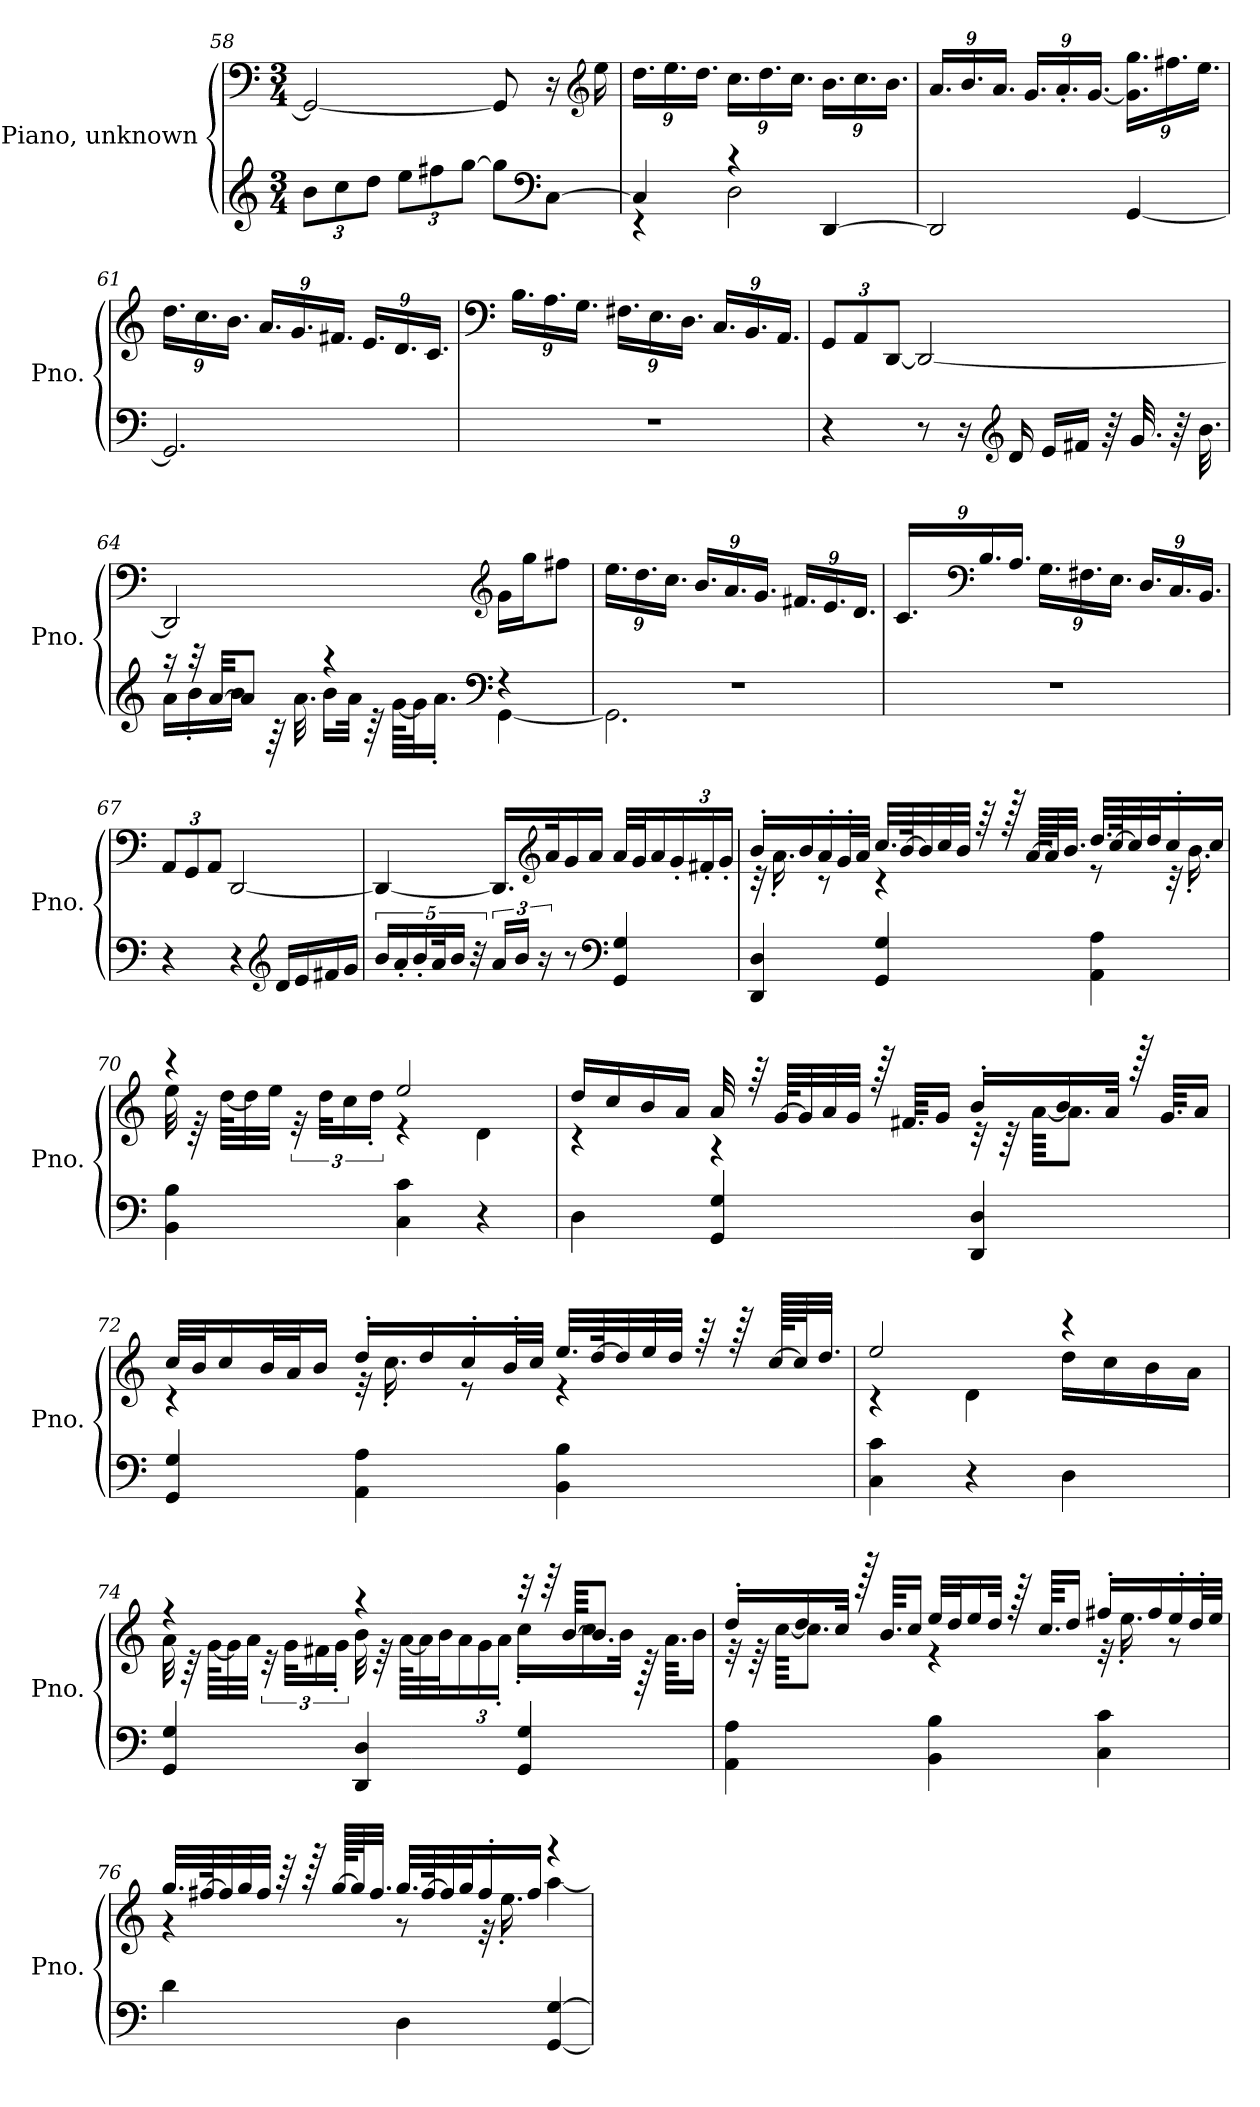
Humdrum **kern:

**kern	**kern
*part1	*part1
*staff2	*staff1
*I"Piano, unknown	*
*I'Pno.	*
!!LO:PB:g=z
*clefG2	*clefF4
*k[]	*k[]
*M3/4	*M3/4
*Xbrackettup	*
=58	=58
12b\L	2GG/_
12cc\	.
12dd\J	.
12ee\L	.
12ff#X\	.
[12gg\J	.
8gg\L]	8GG/]
*clefF4	*
[8C\J	16r
*	*clefG2
.	16ee\
=59	=59
*^	*
*	*	*Xbrackettup
4C/]	4r	18.dd\LL
.	.	18.ee\
.	.	18.dd\JJ
4r	2D\	18.cc\LL
.	.	18.dd\
.	.	18.cc\JJ
[4DD/	.	18.b\LL
.	.	18.cc\
.	.	18.b\JJ
*v	*v	*
=60	=60
2DD/]	18.a/LL
.	18.b/
.	18.a/JJ
.	18.g/LL
.	18.a'/
.	[18.g/JJ
[4GG/	18.g\] 18.gg\LL
.	18.ff#X\
.	18.ee\JJ
!!LO:LB:g=z
=61	=61
2.GG/]	18.dd\LL
.	18.cc\
.	18.b\JJ
.	18.a/LL
.	18.g/
.	18.f#X/JJ
.	18.e/LL
.	18.d/
.	18.c/JJ
=62	=62
*	*clefF4
2.r	18.B\LL
.	18.A\
.	18.G\JJ
.	18.F#X\LL
.	18.E\
.	18.D\JJ
.	18.C/LL
.	18.BB/
.	18.AA/JJ
=63	=63
4r	12GG/L
.	12AA/
.	[12DD/J
8r	2DD/_
16r	.
*clefG2	*
16d/	.
16e/LL	.
16f#X/JJ	.
64r	.
32.g/	.
64r	.
32.b\	.
!!LO:LB:g=z
=64	=64
*^	*
16r	16a\LL	2DD/]
32r	16b'\	.
[32a/KKL	.	.
8a/J]	16b\JJ	.
.	64r	.
.	32.a\	.
4r	16b\LL	.
.	32a\JJk	.
.	64r	.
.	[64g\KLLL	.
.	32g\J]	.
.	16.a'\JJ	.
*clefF4	*	*clefG2
4r	[4GG\	16g\LL
.	.	16gg\J
.	.	8ff#X\J
=65	=65	=65
2.r	2.GG\]	18.ee\LL
.	.	18.dd\
.	.	18.cc\JJ
.	.	18.b/LL
.	.	18.a/
.	.	18.g/JJ
.	.	18.f#X/LL
.	.	18.e/
.	.	18.d/JJ
*v	*v	*
!!LO:LB:g=z
=66	=66
2.r	18.c/LL
*	*clefF4
.	18.B/
.	18.A/JJ
.	18.G\LL
.	18.F#X\
.	18.E\JJ
.	18.D/LL
.	18.C/
.	18.BB/JJ
=67	=67
4r	12AA/L
.	12GG/
.	12AA/J
4r	[2DD/
*clefG2	*
16d/LL	.
16e/	.
16f#X/	.
16g/JJ	.
!!LO:LB:g=z
=68	=68
*brackettup	*
20b/LL	4DD/_
20a'/	.
20b'/	.
40a/K	.
20b/JJ	.
40r	.
24a/LL	16.DD/LL]
24b/JJ	.
24r	.
*	*clefG2
.	32a/K
8r	16g/
.	16a/JJ
*clefF4	*
4GG/ 4G/	32a/LLL
.	32g/J
.	16a/
.	24g'/
.	24f#X'/
.	24g'/JJ
=69	=69
*	*^
4DD/ 4D/	16b'/LL	32r
.	.	16.a'\
.	16b/	.
.	16a'/	8r
.	32g'/L	.
.	32a/JJJ	.
4GG/ 4G/	32.cc/LLL	4r
.	[64b/K	.
.	32b/]	.
.	32cc/	.
.	32b/JJJ	.
.	64r	.
.	128r	.
.	[128a/KLLLL	.
.	64a/J]	.
.	32.b/JJJ	.
4AA\ 4A\	32.dd/LLL	8r
.	[64cc/K	.
.	32cc/]	.
.	32dd/J	.
.	16cc'/	32r
.	.	16.b'\
.	16cc/JJ	.
!!LO:LB:g=z	!!
=70	=70	=70
4BB\ 4B\	4r	32ee\
.	.	64r
.	.	[64dd\KLLL
.	.	32dd\]
.	.	32ee\JJJ
*	*	*brackettup
.	.	48r
.	.	48dd\KLL
.	.	24cc\
.	.	24dd'\JJ
4C\ 4c\	2ee/	4r
4r	.	4d\
=71	=71	=71
4D\	16dd/LL	4r
.	16cc/	.
.	16b/	.
.	16a/JJ	.
4GG/ 4G/	32a/	4r
.	64r	.
.	[64g/KLLL	.
.	32g/]	.
.	32a/	.
.	32g/JJJ	.
.	128r	.
.	64.f#X/KKLL	.
.	16g/JJ	.
4DD/ 4D/	16b'/LL	32r
.	.	64r
.	.	[64a\KKKL
.	16b/	8.a\J]
.	32a/JJk	.
.	128r	.
.	64.g/KKLL	.
.	16a/JJ	.
!!LO:PB:g=z	!!
=72	=72	=72
4GG/ 4G/	32cc/LLL	4r
.	32b/J	.
.	16cc/	.
.	32b/L	.
.	32a/J	.
.	16b/JJ	.
4AA\ 4A\	16dd'/LL	32r
.	.	16.cc'\
.	16dd/	.
.	16cc'/	8r
.	32b'/L	.
.	32cc/JJJ	.
4BB\ 4B\	32.ee/LLL	4r
.	[64dd/K	.
.	32dd/]	.
.	32ee/	.
.	32dd/JJJ	.
.	64r	.
.	128r	.
.	[128cc/KLLLL	.
.	64cc/J]	.
.	32.dd/JJJ	.
=73	=73	=73
4C\ 4c\	2ee/	4r
4r	.	4d\
4D\	4r	16dd\LL
.	.	16cc\
.	.	16b\
.	.	16a\JJ
!!LO:LB:g=z	!!
=74	=74	=74
4GG/ 4G/	4r	32a\
.	.	64r
.	.	[64g\KLLL
.	.	32g\]
.	.	32a\JJJ
.	.	48r
.	.	48g\KLL
.	.	24f#X\
.	.	24g'\JJ
4DD/ 4D/	4r	32b\
.	.	64r
.	.	[64a\KLLL
.	.	32a\]
.	.	32b\J
*	*	*Xbrackettup
.	.	24a\
.	.	24g\
.	.	24a'\JJ
4GG/ 4G/	32r	16cc'\LL
.	64r	.
.	[64b/KKKL	.
.	8.b/J]	16cc\
.	.	32b\JJk
.	.	128r
.	.	64.a\KKLL
.	.	16b\JJ
!!LO:LB:g=z	!!
=75	=75	=75
4AA\ 4A\	16dd'/LL	32r
.	.	64r
.	.	[64cc\KKKL
.	16dd/	8.cc\J]
.	32cc/JJk	.
.	128r	.
.	64.b/KKLL	.
.	16cc/JJ	.
4BB\ 4B\	32ee/LLL	4r
.	32dd/J	.
.	16ee/	.
.	32dd/JJk	.
.	128r	.
.	64.cc/KKLL	.
.	16dd/JJ	.
4C\ 4c\	16ff#X'/LL	32r
.	.	16.ee'\
.	16ff#/	.
.	16ee'/	8r
.	32dd'/L	.
.	32ee/JJJ	.
=76	=76	=76
4d\	32.gg/LLL	4r
.	[64ff#X/K	.
.	32ff#/]	.
.	32gg/	.
.	32ff#/JJJ	.
.	64r	.
.	128r	.
.	[128gg/KLLLL	.
.	64gg/J]	.
.	32.ff#/JJJ	.
4D\	32.gg/LLL	8r
.	[64ff#/K	.
.	32ff#/]	.
.	32gg/J	.
.	16ff#'/	32r
.	.	16.ee'\
.	16ff#/JJ	.
[4GG/ [4G/	4r	[4aa\
*	*v	*v
=	=
*-	*-
